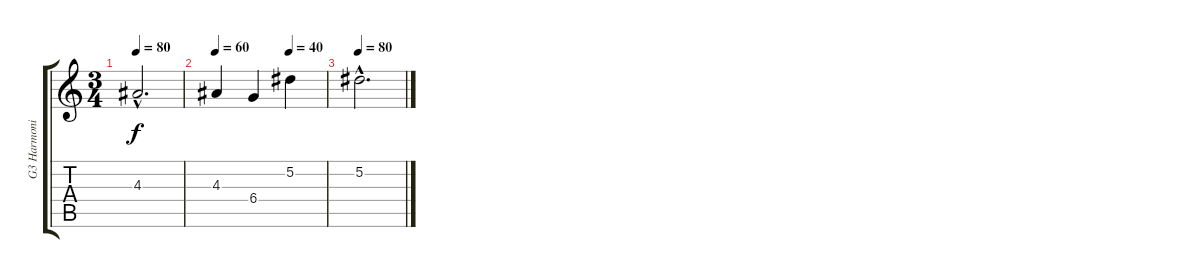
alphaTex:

\track ("G3 Harmonics" "G3 Harmoni") {instrument acousticguitarsteel}
\staff {score tabs}
\tuning (Eb4 Bb3 Gb3 Db3 Ab2 Eb2) {hide}
\ts (3 4)
\tempo 80
\clef g2
\ks c
4.3{hac}.2{d dy f} |
\tempo 60
\tempo (40 0.6666666666666666)
4.3.4 6.4.4 5.2.4 |
\tempo 80
5.2{hac}.2{d}
